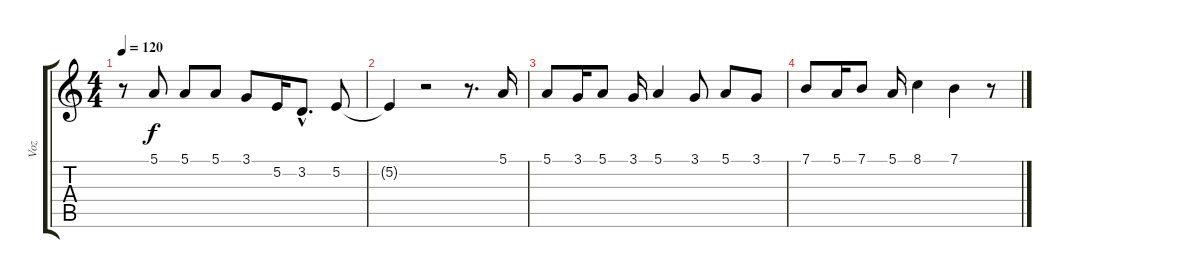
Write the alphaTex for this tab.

\track ("Voz" "Voz") {instrument violin}
\staff {score tabs}
\tuning (E4 B3 G3 D3 A2 E2) {hide}
\ts (4 4)
\tempo 120
\clef g2
\ks c
r.8{dy f} 5.1.8 5.1.8 5.1.8 3.1.8 5.2.16 3.2{hac}.8{d} 5.2.8 |
5.2{t}.4 r.2 r.8{d} 5.1.16 |
5.1.8 3.1.16 5.1.8 3.1.16 5.1.4 3.1.8 5.1.8 3.1.8 |
7.1.8 5.1.16 7.1.8 5.1.16 8.1.4 7.1.4 r.8
